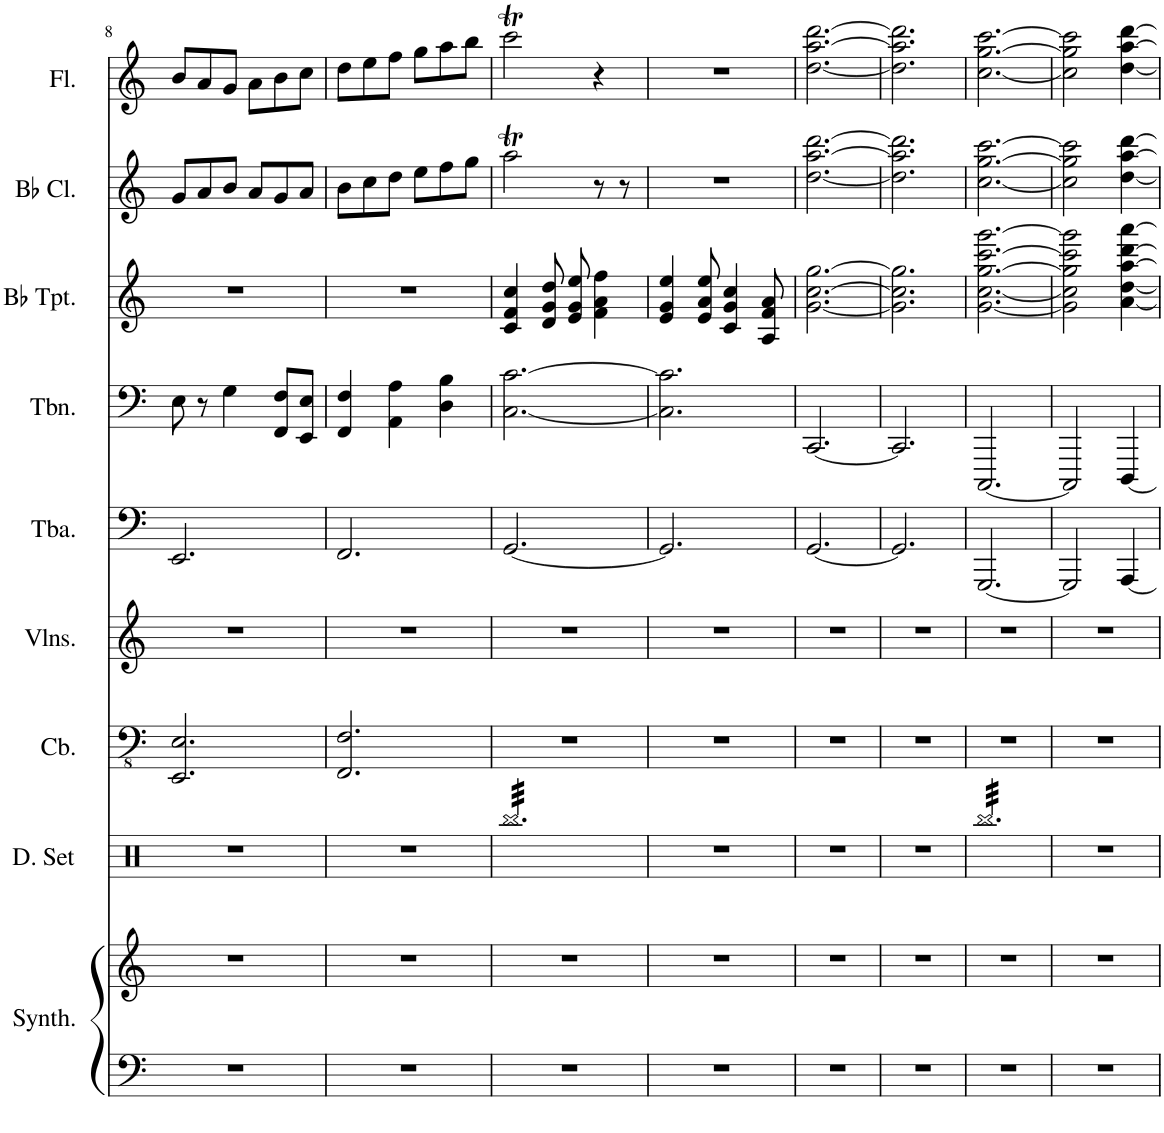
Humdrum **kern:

**kern	**kern	**kern	**kern	**kern	**kern	**kern	**kern	**kern	**kern
*part9	*part9	*part8	*part7	*part6	*part5	*part4	*part3	*part2	*part1
*staff10	*staff9	*staff8	*staff7	*staff6	*staff5	*staff4	*staff3	*staff2	*staff1
*I"Goblins Synthesizer	*	*I"Drumset	*I"Contrabass	*I"Violins	*I"Tuba	*I"Trombone	*I"Bb Trumpet	*I"Bb Clarinet	*I"Flute
*I'Synth.	*	*I'D. Set	*I'Cb.	*I'Vlns.	*I'Tba.	*I'Tbn.	*I'Bb Tpt.	*I'Bb Cl.	*I'Fl.
!!LO:PB:g=z
*clefF4	*clefG2	*clefX	*clefFv4	*clefG2	*clefF4	*clefF4	*clefG2	*clefG2	*clefG2
*	*	*	*ITrd7c12	*	*	*	*ITrd1c2	*ITrd1c2	*
*k[]	*k[]	*k[]	*k[]	*k[]	*k[]	*k[]	*k[]	*k[]	*k[]
*M6/8	*M6/8	*M6/8	*M6/8	*M6/8	*M6/8	*M6/8	*M6/8	*M6/8	*M6/8
=8	=8	=8	=8	=8	=8	=8	=8	=8	=8
2.r	2.r	2.r	2.EEE/ 2.EE/	2.r	2.EE/	8E\	2.r	8g/L	8b/L
.	.	.	.	.	.	8r	.	8a/	8a/
.	.	.	.	.	.	4G\	.	8b/J	8g/J
.	.	.	.	.	.	.	.	8a/L	8a\L
.	.	.	.	.	.	8FF/ 8F/L	.	8g/	8b\
.	.	.	.	.	.	8EE/ 8E/J	.	8a/J	8cc\J
=9	=9	=9	=9	=9	=9	=9	=9	=9	=9
2.r	2.r	2.r	2.FFF/ 2.FF/	2.r	2.FF/	4FF/ 4F/	2.r	8b\L	8dd\L
.	.	.	.	.	.	.	.	8cc\	8ee\
.	.	.	.	.	.	4AA\ 4A\	.	8dd\J	8ff\J
.	.	.	.	.	.	.	.	8ee\L	8gg\L
.	.	.	.	.	.	4D\ 4B\	.	8ff\	8aa\
.	.	.	.	.	.	.	.	8gg\J	8bb\J
=10	=10	=10	=10	=10	=10	=10	=10	=10	=10
*	*	*tremolo	*	*	*	*	*	*	*
2.r	2.r	32Rbb/LLL	2.r	2.r	[2.GG/	[2.C\ [2.c\	4c/ 4f/ 4cc/	2aaT\	2cccT\
.	.	32Rbb/	.	.	.	.	.	.	.
.	.	32Rbb/	.	.	.	.	.	.	.
.	.	32Rbb/	.	.	.	.	.	.	.
.	.	32Rbb/	.	.	.	.	.	.	.
.	.	32Rbb/	.	.	.	.	.	.	.
.	.	32Rbb/	.	.	.	.	.	.	.
.	.	32Rbb/	.	.	.	.	.	.	.
.	.	32Rbb/	.	.	.	.	8d/ 8g/ 8dd/	.	.
.	.	32Rbb/	.	.	.	.	.	.	.
.	.	32Rbb/	.	.	.	.	.	.	.
.	.	32Rbb/	.	.	.	.	.	.	.
.	.	32Rbb/	.	.	.	.	8e/ 8g/ 8ee/	.	.
.	.	32Rbb/	.	.	.	.	.	.	.
.	.	32Rbb/	.	.	.	.	.	.	.
.	.	32Rbb/	.	.	.	.	.	.	.
.	.	32Rbb/	.	.	.	.	4f\ 4a\ 4ff\	8r	4r
.	.	32Rbb/	.	.	.	.	.	.	.
.	.	32Rbb/	.	.	.	.	.	.	.
.	.	32Rbb/	.	.	.	.	.	.	.
.	.	32Rbb/	.	.	.	.	.	8r	.
.	.	32Rbb/	.	.	.	.	.	.	.
.	.	32Rbb/	.	.	.	.	.	.	.
.	.	32Rbb/JJJ	.	.	.	.	.	.	.
=11	=11	=11	=11	=11	=11	=11	=11	=11	=11
2.r	2.r	2.r	2.r	2.r	2.GG/]	2.C\] 2.c\]	4e/ 4g/ 4ee/	2.r	2.r
.	.	.	.	.	.	.	8e/ 8a/ 8ee/	.	.
.	.	.	.	.	.	.	4c/ 4g/ 4cc/	.	.
.	.	.	.	.	.	.	8A/ 8f/ 8a/	.	.
=12	=12	=12	=12	=12	=12	=12	=12	=12	=12
2.r	2.r	2.r	2.r	2.r	[2.GG/	[2.CC/	[2.g\ [2.cc\ [2.gg\	[2.dd\ [2.aa\ [2.ddd\	[2.dd\ [2.aa\ [2.ddd\
=13	=13	=13	=13	=13	=13	=13	=13	=13	=13
2.r	2.r	2.r	2.r	2.r	2.GG/]	2.CC/]	2.g\] 2.cc\] 2.gg\]	2.dd\] 2.aa\] 2.ddd\]	2.dd\] 2.aa\] 2.ddd\]
=14	=14	=14	=14	=14	=14	=14	=14	=14	=14
2.r	2.r	32Rbb/LLL	2.r	2.r	[2.GGG/	[2.CCC/	[2.g\ [2.cc\ [2.gg\ [2.ccc\ [2.ggg\	[2.cc\ [2.gg\ [2.ccc\	[2.cc\ [2.gg\ [2.ccc\
.	.	32Rbb/	.	.	.	.	.	.	.
.	.	32Rbb/	.	.	.	.	.	.	.
.	.	32Rbb/	.	.	.	.	.	.	.
.	.	32Rbb/	.	.	.	.	.	.	.
.	.	32Rbb/	.	.	.	.	.	.	.
.	.	32Rbb/	.	.	.	.	.	.	.
.	.	32Rbb/	.	.	.	.	.	.	.
.	.	32Rbb/	.	.	.	.	.	.	.
.	.	32Rbb/	.	.	.	.	.	.	.
.	.	32Rbb/	.	.	.	.	.	.	.
.	.	32Rbb/	.	.	.	.	.	.	.
.	.	32Rbb/	.	.	.	.	.	.	.
.	.	32Rbb/	.	.	.	.	.	.	.
.	.	32Rbb/	.	.	.	.	.	.	.
.	.	32Rbb/	.	.	.	.	.	.	.
.	.	32Rbb/	.	.	.	.	.	.	.
.	.	32Rbb/	.	.	.	.	.	.	.
.	.	32Rbb/	.	.	.	.	.	.	.
.	.	32Rbb/	.	.	.	.	.	.	.
.	.	32Rbb/	.	.	.	.	.	.	.
.	.	32Rbb/	.	.	.	.	.	.	.
.	.	32Rbb/	.	.	.	.	.	.	.
.	.	32Rbb/JJJ	.	.	.	.	.	.	.
*	*	*Xtremolo	*	*	*	*	*	*	*
=15	=15	=15	=15	=15	=15	=15	=15	=15	=15
2.r	2.r	2.r	2.r	2.r	2GGG/]	2CCC/]	2g\] 2cc\] 2gg\] 2ccc\] 2ggg\]	2cc\] 2gg\] 2ccc\]	2cc\] 2gg\] 2ccc\]
.	.	.	.	.	[4AAA/	[4DDD/	[4a\ [4dd\ [4aa\ [4ddd\ [4aaa\	[4dd\ [4aa\ [4ddd\	[4dd\ [4aa\ [4ddd\
=	=	=	=	=	=	=	=	=	=
*-	*-	*-	*-	*-	*-	*-	*-	*-	*-
